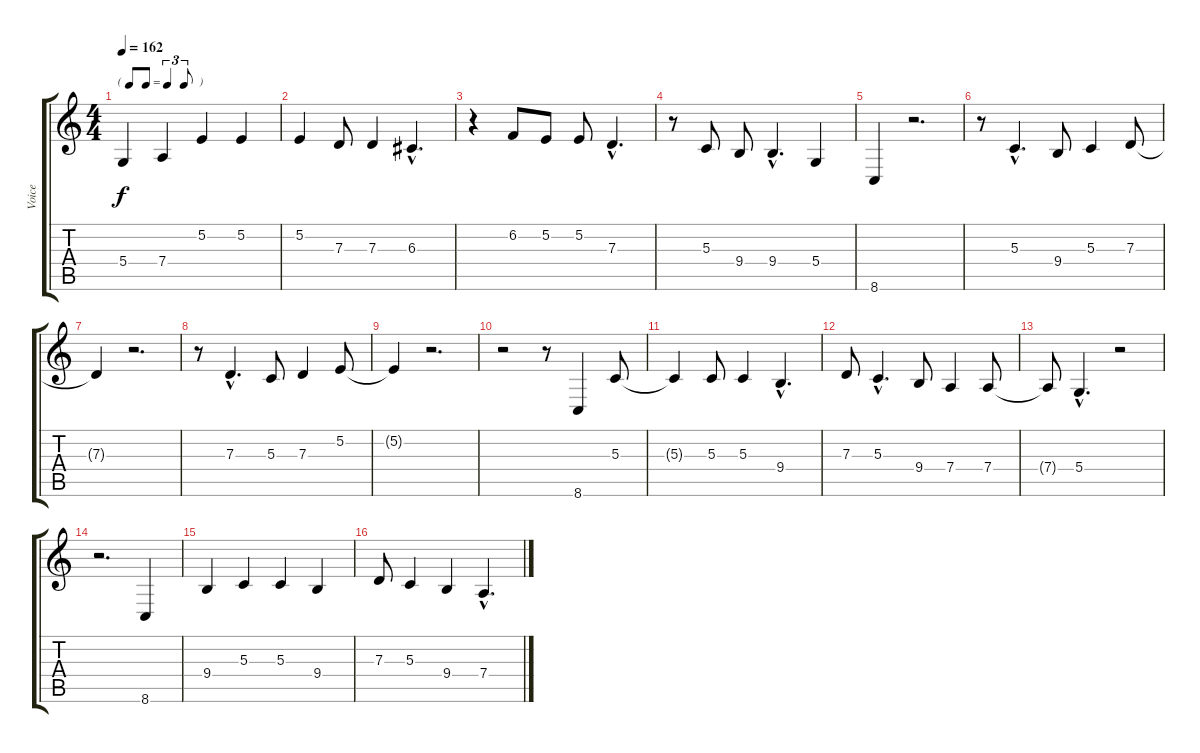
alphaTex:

\track ("Voice" "Voice") {instrument englishhorn}
\staff {score tabs}
\tuning (E4 B3 G3 D3 A2 E2) {hide}
\ts (4 4)
\tf triplet8th
\tempo 162
\clef g2
\ks c
5.4.4{dy f} 7.4.4 5.2.4 5.2.4 |
5.2.4 7.3.8 7.3.4 6.3{hac}.4{d} |
r.4 6.2.8 5.2.8 5.2.8 7.3{hac}.4{d} |
r.8 5.3.8 9.4.8 9.4{hac}.4{d} 5.4.4 |
8.6.4 r.2{d} |
r.8 5.3{hac}.4{d} 9.4.8 5.3.4 7.3.8 |
7.3{t}.4 r.2{d} |
r.8 7.3{hac}.4{d} 5.3.8 7.3.4 5.2.8 |
5.2{t}.4 r.2{d} |
r.2 r.8 8.6.4 5.3.8 |
5.3{t}.4 5.3.8 5.3.4 9.4{hac}.4{d} |
7.3.8 5.3{hac}.4{d} 9.4.8 7.4.4 7.4.8 |
7.4{t}.8 5.4{hac}.4{d} r.2 |
r.2{d} 8.6.4 |
9.4.4 5.3.4 5.3.4 9.4.4 |
7.3.8 5.3.4 9.4.4 7.4{hac}.4{d}
